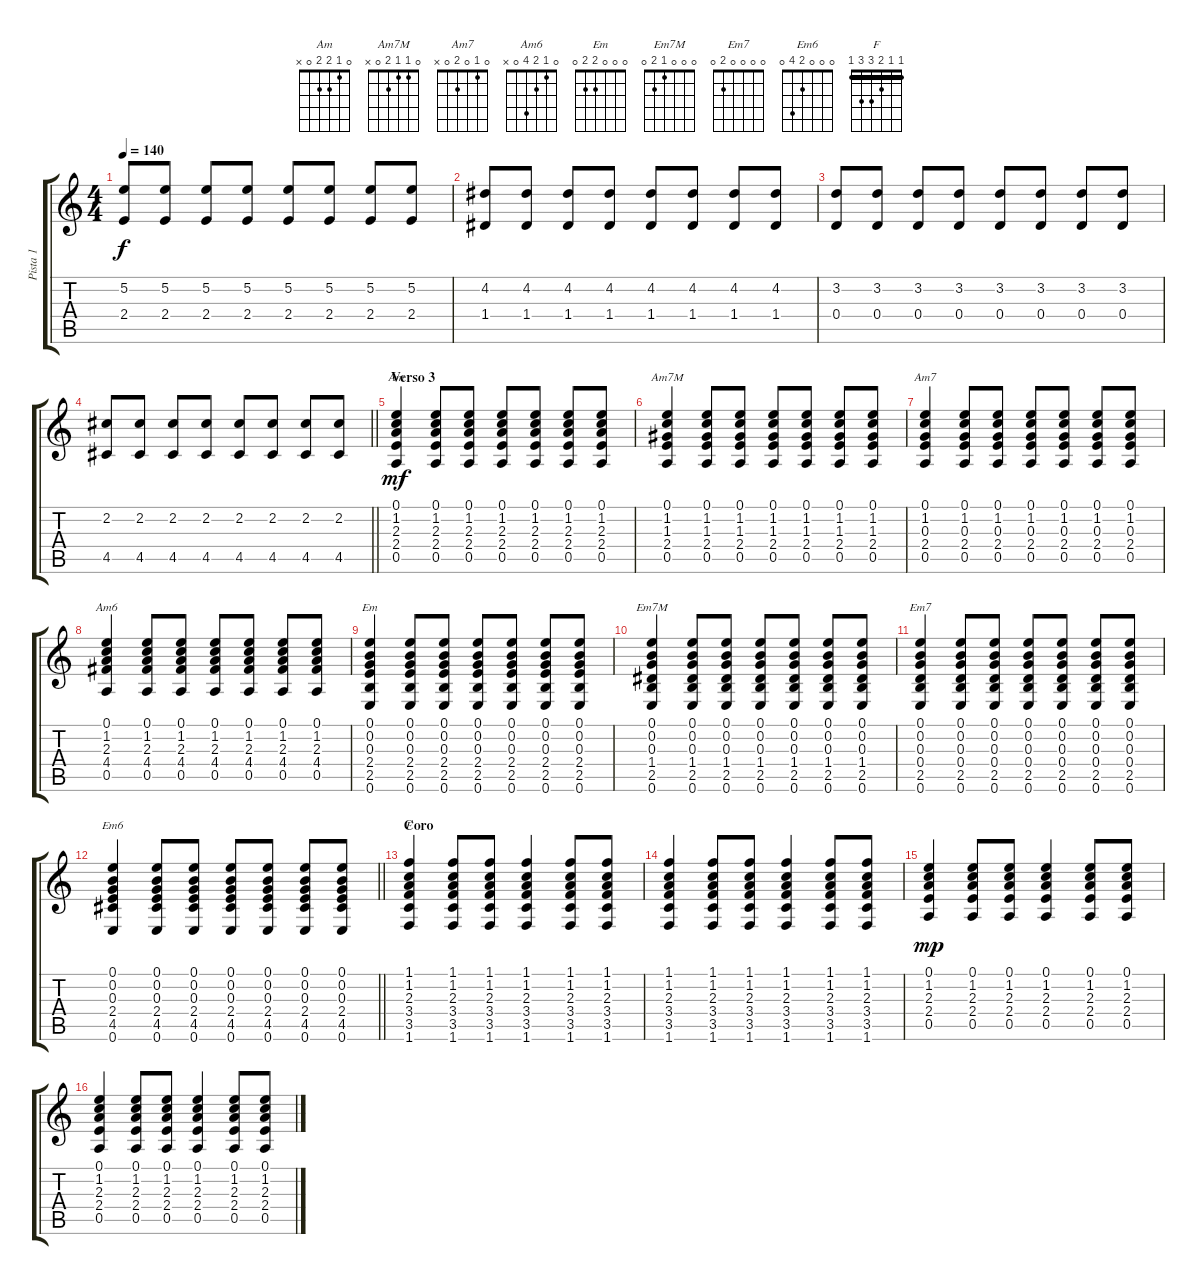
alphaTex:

\track ("Pista 1" "Pista 1") {instrument acousticguitarnylon}
\staff {score tabs}
\tuning (E4 B3 G3 D3 A2 E2) {hide}
\chord ("Am" 0 1 2 2 0 x)
\chord ("Am7M" 0 1 1 2 0 x)
\chord ("Am7" 0 1 0 2 0 x)
\chord ("Am6" 0 1 2 4 0 x)
\chord ("Em" 0 0 0 2 2 0)
\chord ("Em7M" 0 0 0 1 2 0)
\chord ("Em7" 0 0 0 0 2 0)
\chord ("Em6" 0 0 0 2 4 0)
\chord ("F" 1 1 2 3 3 1) {barre 1}
\ts (4 4)
\tempo 140
\clef g2
\ks c
(5.2 2.4).8{dy f} (5.2 2.4).8 (5.2 2.4).8 (5.2 2.4).8 (5.2 2.4).8 (5.2 2.4).8 (5.2 2.4).8 (5.2 2.4).8 |
(4.2 1.4).8 (4.2 1.4).8 (4.2 1.4).8 (4.2 1.4).8 (4.2 1.4).8 (4.2 1.4).8 (4.2 1.4).8 (4.2 1.4).8 |
(3.2 0.4).8 (3.2 0.4).8 (3.2 0.4).8 (3.2 0.4).8 (3.2 0.4).8 (3.2 0.4).8 (3.2 0.4).8 (3.2 0.4).8 |
\barLineRight lightlight
(2.2 4.5).8 (2.2 4.5).8 (2.2 4.5).8 (2.2 4.5).8 (2.2 4.5).8 (2.2 4.5).8 (2.2 4.5).8 (2.2 4.5).8 |
\section ("" "Verso 3")
(0.1 1.2 2.3 2.4 0.5).4{ch "Am" dy mf} (0.1 1.2 2.3 2.4 0.5).8 (0.1 1.2 2.3 2.4 0.5).8 (0.1 1.2 2.3 2.4 0.5).8 (0.1 1.2 2.3 2.4 0.5).8 (0.1 1.2 2.3 2.4 0.5).8 (0.1 1.2 2.3 2.4 0.5).8 |
(0.1 1.2 1.3 2.4 0.5).4{ch "Am7M"} (0.1 1.2 1.3 2.4 0.5).8 (0.1 1.2 1.3 2.4 0.5).8 (0.1 1.2 1.3 2.4 0.5).8 (0.1 1.2 1.3 2.4 0.5).8 (0.1 1.2 1.3 2.4 0.5).8 (0.1 1.2 1.3 2.4 0.5).8 |
(0.1 1.2 0.3 2.4 0.5).4{ch "Am7"} (0.1 1.2 0.3 2.4 0.5).8 (0.1 1.2 0.3 2.4 0.5).8 (0.1 1.2 0.3 2.4 0.5).8 (0.1 1.2 0.3 2.4 0.5).8 (0.1 1.2 0.3 2.4 0.5).8 (0.1 1.2 0.3 2.4 0.5).8 |
(0.1 1.2 2.3 4.4 0.5).4{ch "Am6"} (0.1 1.2 2.3 4.4 0.5).8 (0.1 1.2 2.3 4.4 0.5).8 (0.1 1.2 2.3 4.4 0.5).8 (0.1 1.2 2.3 4.4 0.5).8 (0.1 1.2 2.3 4.4 0.5).8 (0.1 1.2 2.3 4.4 0.5).8 |
(0.1 0.2 0.3 2.4 2.5 0.6).4{ch "Em"} (0.1 0.2 0.3 2.4 2.5 0.6).8 (0.1 0.2 0.3 2.4 2.5 0.6).8 (0.1 0.2 0.3 2.4 2.5 0.6).8 (0.1 0.2 0.3 2.4 2.5 0.6).8 (0.1 0.2 0.3 2.4 2.5 0.6).8 (0.1 0.2 0.3 2.4 2.5 0.6).8 |
(0.1 0.2 0.3 1.4 2.5 0.6).4{ch "Em7M"} (0.1 0.2 0.3 1.4 2.5 0.6).8 (0.1 0.2 0.3 1.4 2.5 0.6).8 (0.1 0.2 0.3 1.4 2.5 0.6).8 (0.1 0.2 0.3 1.4 2.5 0.6).8 (0.1 0.2 0.3 1.4 2.5 0.6).8 (0.1 0.2 0.3 1.4 2.5 0.6).8 |
(0.1 0.2 0.3 0.4 2.5 0.6).4{ch "Em7"} (0.1 0.2 0.3 0.4 2.5 0.6).8 (0.1 0.2 0.3 0.4 2.5 0.6).8 (0.1 0.2 0.3 0.4 2.5 0.6).8 (0.1 0.2 0.3 0.4 2.5 0.6).8 (0.1 0.2 0.3 0.4 2.5 0.6).8 (0.1 0.2 0.3 0.4 2.5 0.6).8 |
\barLineRight lightlight
(0.1 0.2 0.3 2.4 4.5 0.6).4{ch "Em6"} (0.1 0.2 0.3 2.4 4.5 0.6).8 (0.1 0.2 0.3 2.4 4.5 0.6).8 (0.1 0.2 0.3 2.4 4.5 0.6).8 (0.1 0.2 0.3 2.4 4.5 0.6).8 (0.1 0.2 0.3 2.4 4.5 0.6).8 (0.1 0.2 0.3 2.4 4.5 0.6).8 |
\section ("" "Coro")
(1.1 1.2 2.3 3.4 3.5 1.6).4{ch "F"} (1.1 1.2 2.3 3.4 3.5 1.6).8 (1.1 1.2 2.3 3.4 3.5 1.6).8 (1.1 1.2 2.3 3.4 3.5 1.6).4 (1.1 1.2 2.3 3.4 3.5 1.6).8 (1.1 1.2 2.3 3.4 3.5 1.6).8 |
(1.1 1.2 2.3 3.4 3.5 1.6).4 (1.1 1.2 2.3 3.4 3.5 1.6).8 (1.1 1.2 2.3 3.4 3.5 1.6).8 (1.1 1.2 2.3 3.4 3.5 1.6).4 (1.1 1.2 2.3 3.4 3.5 1.6).8 (1.1 1.2 2.3 3.4 3.5 1.6).8 |
(0.1 1.2 2.3 2.4 0.5).4{dy mp} (0.1 1.2 2.3 2.4 0.5).8 (0.1 1.2 2.3 2.4 0.5).8 (0.1 1.2 2.3 2.4 0.5).4 (0.1 1.2 2.3 2.4 0.5).8 (0.1 1.2 2.3 2.4 0.5).8 |
(0.1 1.2 2.3 2.4 0.5).4 (0.1 1.2 2.3 2.4 0.5).8 (0.1 1.2 2.3 2.4 0.5).8 (0.1 1.2 2.3 2.4 0.5).4 (0.1 1.2 2.3 2.4 0.5).8 (0.1 1.2 2.3 2.4 0.5).8
